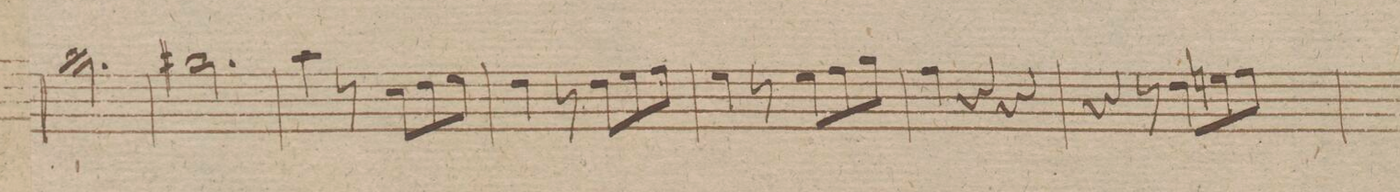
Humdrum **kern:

**kern	**dynam
*I"Trombone Alto.	*
*clefC3	*
*k[f#]	*
*M3/4	*
2.b\	.
=65	=65
2.a#X\	.
=66	=66
4b\	.
8r	.
8d\L	.
8e\	.
8f#\J	.
=67	=67
4e\	.
8r	.
8e\L	.
8f#\	.
8g\J	.
=68	=68
4f#\	.
8r	.
8f#\L	.
8g\	.
8a\J	.
=69	=69
4g\	.
4r	.
4r	.
=70	=70
4r	.
8r	.
8e\L	.
8fn\	.
8g\J	.
=71	=71
*-	*-
